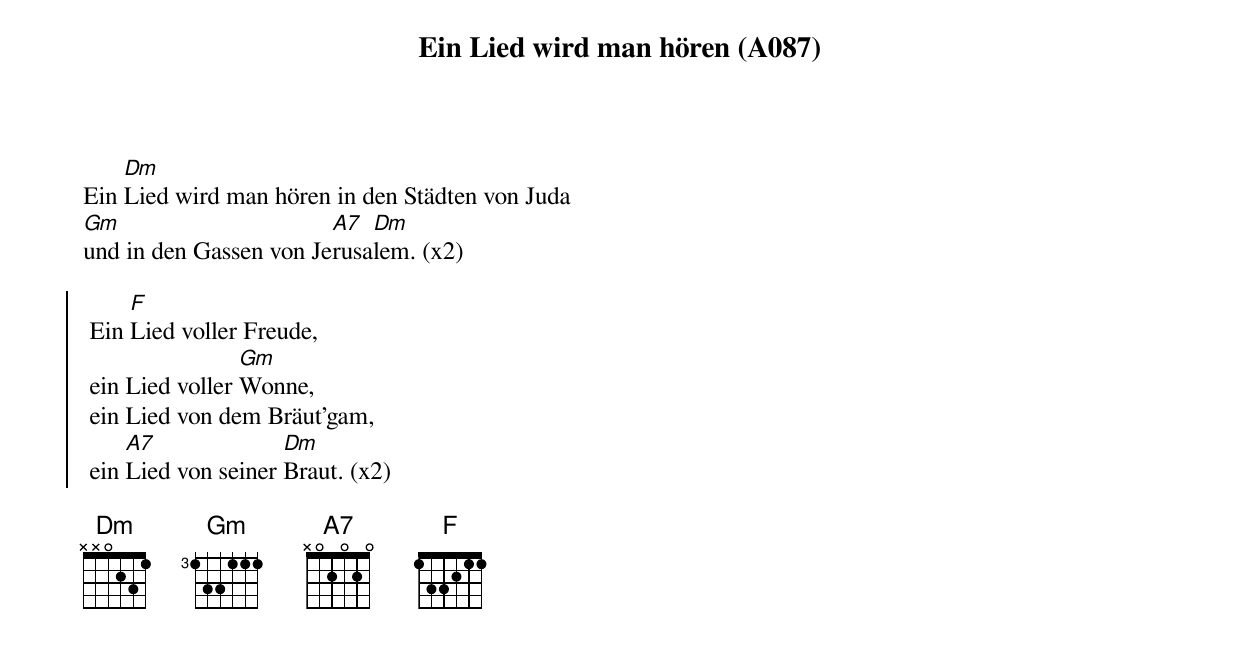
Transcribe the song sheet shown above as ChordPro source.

{title: Ein Lied wird man hören (A087)}
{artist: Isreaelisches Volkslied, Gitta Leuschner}
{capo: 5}

Ein [Dm]Lied wird man hören in den Städten von Juda
[Gm]und in den Gassen von Je[A7]rusa[Dm]lem. (x2)

{soc}
 Ein [F]Lied voller Freude,
 ein Lied voller [Gm]Wonne,
 ein Lied von dem Bräut'gam,
 ein [A7]Lied von seiner [Dm]Braut. (x2)
 {eoc}

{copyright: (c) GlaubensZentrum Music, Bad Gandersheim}
